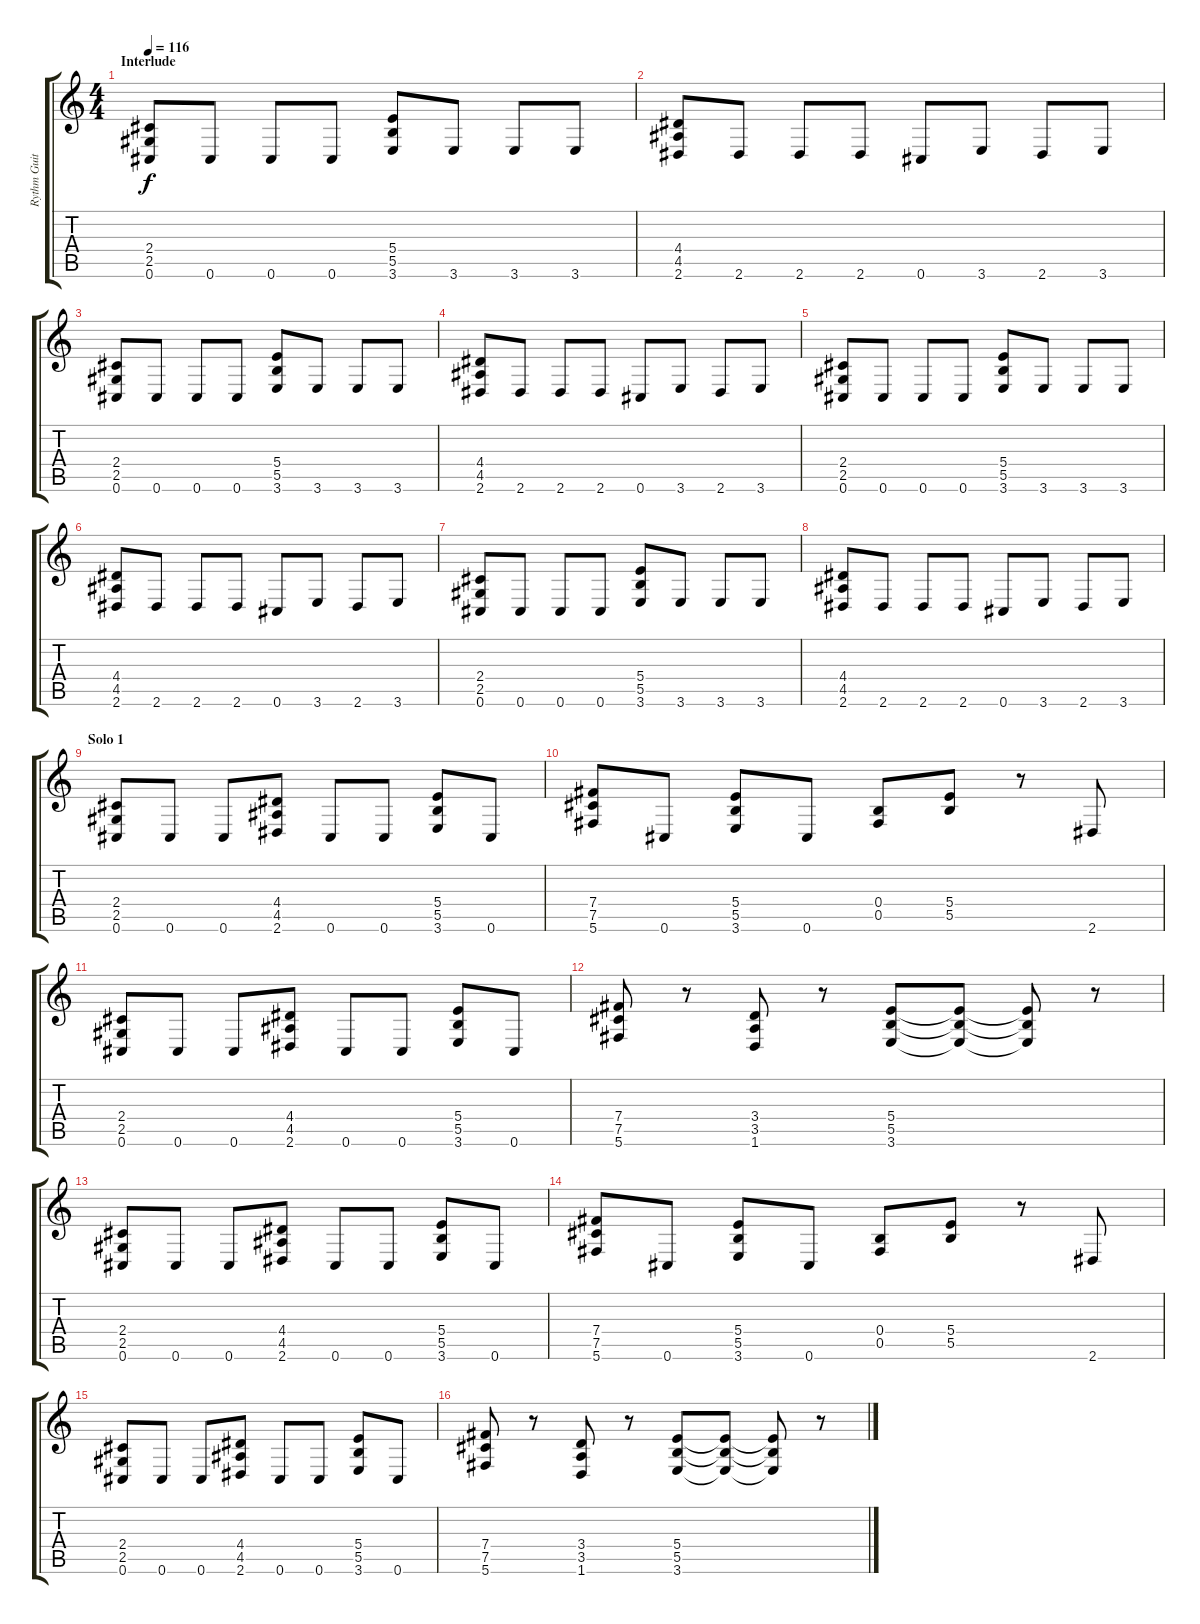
\track ("Rythm Guitar" "Rythm Guit") {instrument distortionguitar}
\staff {score tabs}
\tuning (Db4 Ab3 E3 B2 Gb2 Db2) {hide}
\ts (4 4)
\section ("" "Interlude")
\tempo 116
\clef g2
\ks c
(2.4 2.5 0.6).8{dy f} 0.6.8 0.6.8 0.6.8 (5.4 5.5 3.6).8 3.6.8 3.6.8 3.6.8 |
(4.4 4.5 2.6).8 2.6.8 2.6.8 2.6.8 0.6.8 3.6.8 2.6.8 3.6.8 |
(2.4 2.5 0.6).8 0.6.8 0.6.8 0.6.8 (5.4 5.5 3.6).8 3.6.8 3.6.8 3.6.8 |
(4.4 4.5 2.6).8 2.6.8 2.6.8 2.6.8 0.6.8 3.6.8 2.6.8 3.6.8 |
(2.4 2.5 0.6).8 0.6.8 0.6.8 0.6.8 (5.4 5.5 3.6).8 3.6.8 3.6.8 3.6.8 |
(4.4 4.5 2.6).8 2.6.8 2.6.8 2.6.8 0.6.8 3.6.8 2.6.8 3.6.8 |
(2.4 2.5 0.6).8 0.6.8 0.6.8 0.6.8 (5.4 5.5 3.6).8 3.6.8 3.6.8 3.6.8 |
(4.4 4.5 2.6).8 2.6.8 2.6.8 2.6.8 0.6.8 3.6.8 2.6.8 3.6.8 |
\section ("" "Solo 1")
(2.4 2.5 0.6).8 0.6.8 0.6.8 (4.4 4.5 2.6).8 0.6.8 0.6.8 (5.4 5.5 3.6).8 0.6.8 |
(7.4 7.5 5.6).8 0.6.8 (5.4 5.5 3.6).8 0.6.8 (0.4 0.5).8 (5.4 5.5).8 r.8 2.6.8 |
(2.4 2.5 0.6).8 0.6.8 0.6.8 (4.4 4.5 2.6).8 0.6.8 0.6.8 (5.4 5.5 3.6).8 0.6.8 |
(7.4 7.5 5.6).8 r.8 (3.4 3.5 1.6).8 r.8 (5.4 5.5 3.6).8 (5.4{t} 5.5{t} 3.6{t}).8 (5.4{t} 5.5{t} 3.6{t}).8 r.8 |
(2.4 2.5 0.6).8 0.6.8 0.6.8 (4.4 4.5 2.6).8 0.6.8 0.6.8 (5.4 5.5 3.6).8 0.6.8 |
(7.4 7.5 5.6).8 0.6.8 (5.4 5.5 3.6).8 0.6.8 (0.4 0.5).8 (5.4 5.5).8 r.8 2.6.8 |
(2.4 2.5 0.6).8 0.6.8 0.6.8 (4.4 4.5 2.6).8 0.6.8 0.6.8 (5.4 5.5 3.6).8 0.6.8 |
(7.4 7.5 5.6).8 r.8 (3.4 3.5 1.6).8 r.8 (5.4 5.5 3.6).8 (5.4{t} 5.5{t} 3.6{t}).8 (5.4{t} 5.5{t} 3.6{t}).8 r.8
